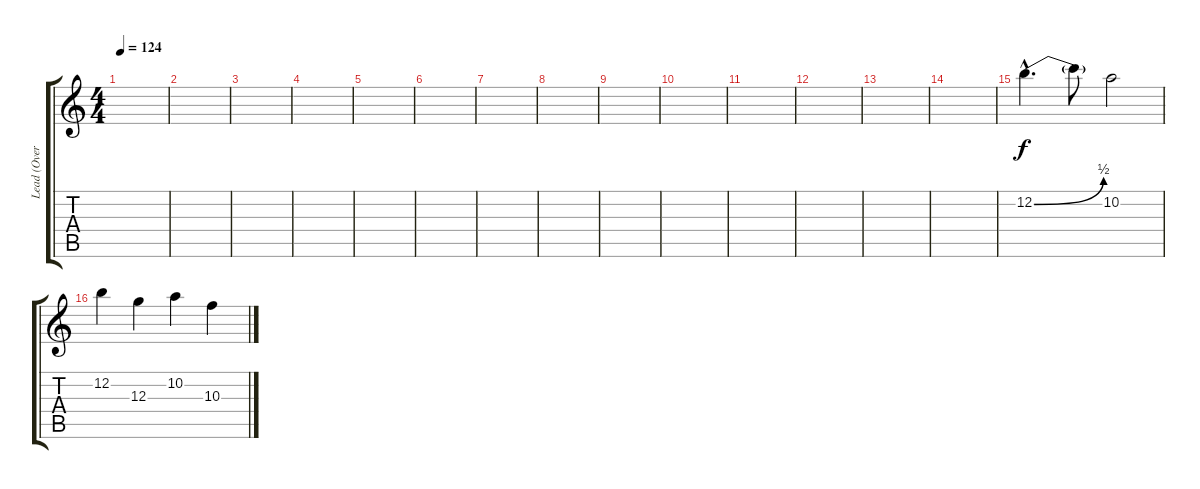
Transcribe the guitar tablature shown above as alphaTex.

\track ("Lead (Overdub)" "Lead (Over") {instrument overdrivenguitar}
\staff {score tabs}
\tuning (E4 B3 G3 D3 A2 E2) {hide}
\ts (4 4)
\tempo 124
\clef g2
\ks c
|
|
|
|
|
|
|
|
|
|
|
|
|
|
12.2{be (bend 0 0 60 2) hac}.4{d} 12.2{t}.8 10.2.2 |
12.2.4 12.3.4 10.2.4 10.3.4
